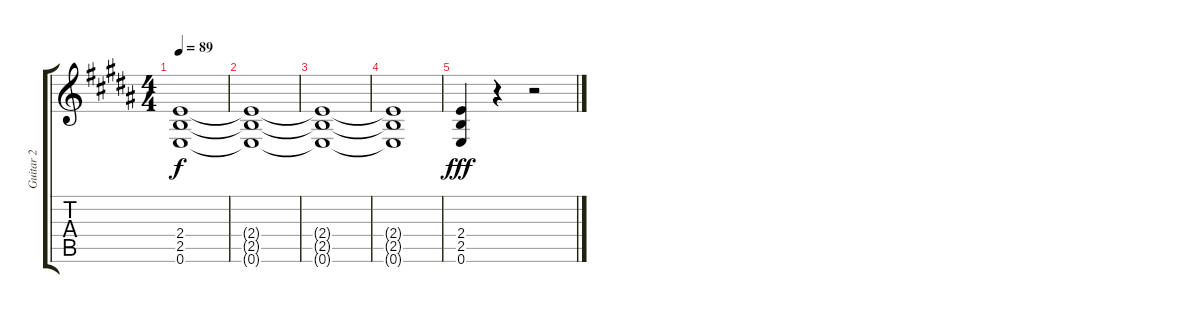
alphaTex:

\track ("Guitar 2" "Guitar 2") {instrument distortionguitar}
\staff {score tabs}
\tuning (E4 B3 G3 D3 A2 E2) {hide}
\ts (4 4)
\tempo 89
\clef g2
\ks b
(2.4{t} 2.5{t} 0.6{t}).1{dy f} |
(2.4{t} 2.5{t} 0.6{t}).1 |
(2.4{t} 2.5{t} 0.6{t}).1 |
(2.4{t} 2.5{t} 0.6{t}).1 |
(2.4 2.5 0.6).4{dy fff} r.4 r.2
